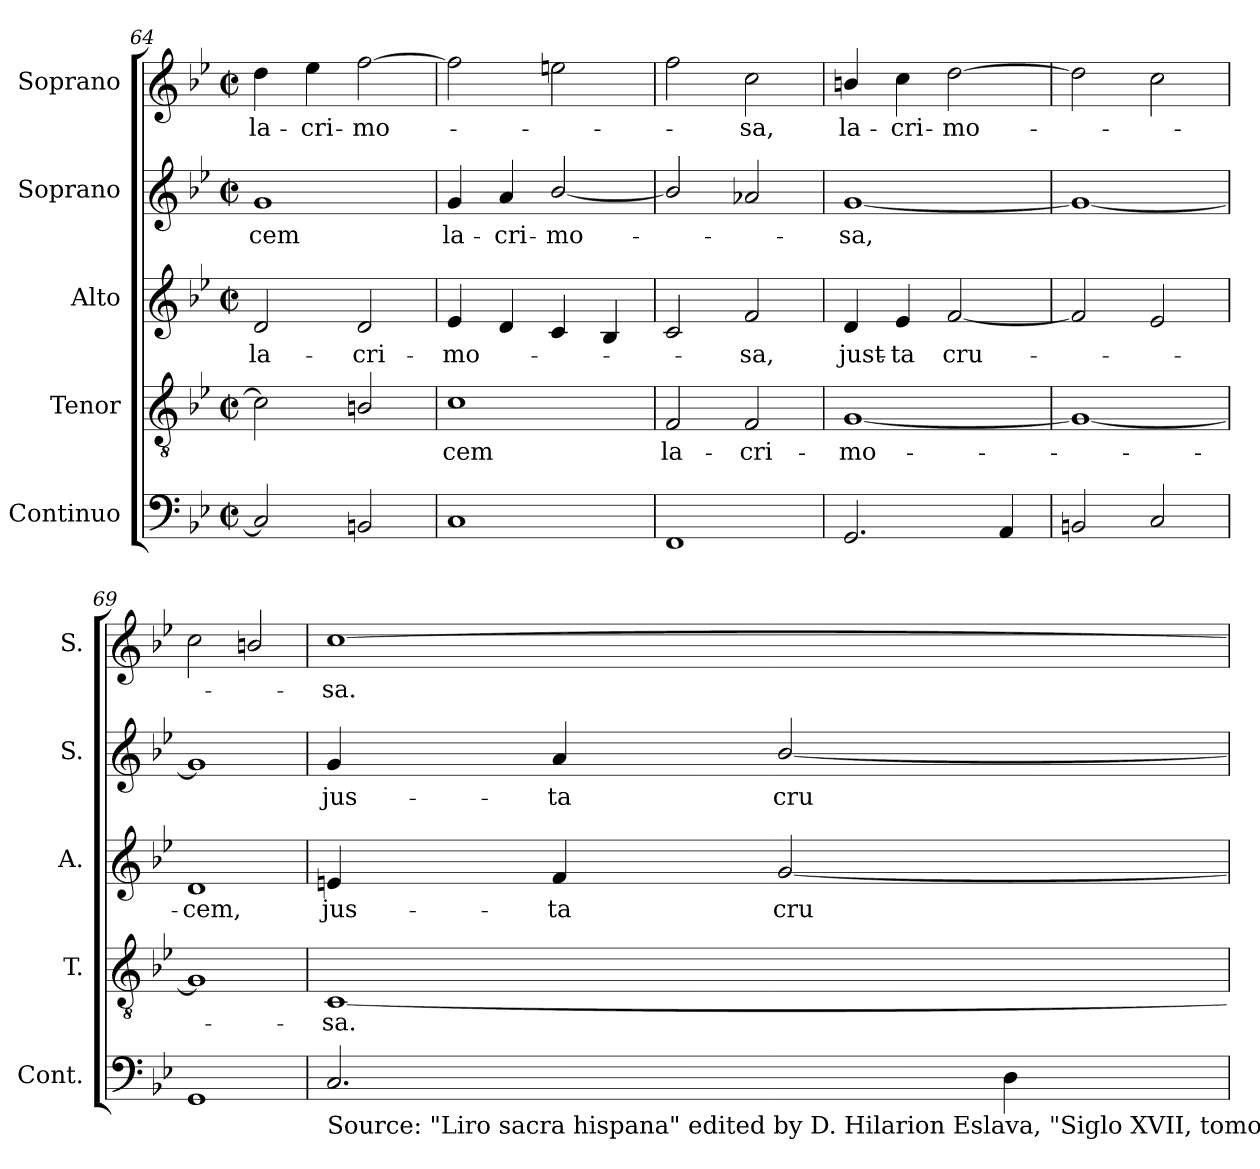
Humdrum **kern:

**kern	**kern	**text	**kern	**text	**kern	**text	**kern	**text
*part5	*part4	*part4	*part3	*part3	*part2	*part2	*part1	*part1
*staff5	*staff4	*staff4	*staff3	*staff3	*staff2	*staff2	*staff1	*staff1
*I"Continuo	*I"Tenor	*	*I"Alto	*	*I"Soprano	*	*I"Soprano	*
*I'Cont.	*I'T.	*	*I'A.	*	*I'S.	*	*I'S.	*
*clefF4	*clefGv2	*	*clefG2	*	*clefG2	*	*clefG2	*
*	*ITrd7c12	*	*	*	*	*	*	*
*k[b-e-]	*k[b-e-]	*	*k[b-e-]	*	*k[b-e-]	*	*k[b-e-]	*
*B-:	*B-:	*	*B-:	*	*B-:	*	*B-:	*
*M2/2	*M2/2	*	*M2/2	*	*M2/2	*	*M2/2	*
*met(c|)	*met(c|)	*	*met(c|)	*	*met(c|)	*	*met(c|)	*
=64	=64	=64	=64	=64	=64	=64	=64	=64
!	!	!	!	!LO:LY:b:color=#000000	!	!	!	!
!	!	!	!	!	!	!LO:LY:b:color=#000000	!	!
!	!	!	!	!	!	!	!	!LO:LY:b:color=#000000
2Ci/]	2Ci\]	.	2di/	la-	1gi	-cem	4ddi\	la-
!	!	!	!	!	!	!	!	!LO:LY:b:color=#000000
.	.	.	.	.	.	.	4ee-i\	-cri-
!	!	!	!	!LO:LY:b:color=#000000	!	!	!	!
!	!	!	!	!	!	!	!	!LO:LY:b:color=#000000
2BBni/	2BBni/	.	2di/	-cri-	.	.	[2ffi\	-mo-
=65	=65	=65	=65	=65	=65	=65	=65	=65
!	!	!LO:LY:b:color=#000000	!	!	!	!	!	!
!	!	!	!	!LO:LY:b:color=#000000	!	!	!	!
!	!	!	!	!	!	!LO:LY:b:color=#000000	!	!
1Ci	1Ci	-cem	4e-i/	-mo-	4gi/	la-	2ffi\]	.
!	!	!	!	!	!	!LO:LY:b:color=#000000	!	!
.	.	.	4di/	.	4ai/	-cri-	.	.
!	!	!	!	!	!	!LO:LY:b:color=#000000	!	!
.	.	.	4ci/	.	[2b-i/	-mo-	2eeni\	.
.	.	.	4B-i/	.	.	.	.	.
!!LO:LB:g=z
=66	=66	=66	=66	=66	=66	=66	=66	=66
!	!	!LO:LY:b:color=#000000	!	!	!	!	!	!
1FFi	2FFi/	la-	2ci/	.	2b-i/]	.	2ffi\	.
!	!	!LO:LY:b:color=#000000	!	!	!	!	!	!
!	!	!	!	!LO:LY:b:color=#000000	!	!	!	!
!	!	!	!	!	!	!	!	!LO:LY:b:color=#000000
.	2FFi/	-cri-	2fi/	-sa,	2a-Xi/	.	2cci\	-sa,
=67	=67	=67	=67	=67	=67	=67	=67	=67
!	!	!LO:LY:b:color=#000000	!	!	!	!	!	!
!	!	!	!	!LO:LY:b:color=#000000	!	!	!	!
!	!	!	!	!	!	!LO:LY:b:color=#000000	!	!
!	!	!	!	!	!	!	!	!LO:LY:b:color=#000000
2.GGi/	[1GGi	-mo-	4di/	just-	[1gi	-sa,	4bni/	la-
!	!	!	!	!LO:LY:b:color=#000000	!	!	!	!
!	!	!	!	!	!	!	!	!LO:LY:b:color=#000000
.	.	.	4e-i/	-ta	.	.	4cci\	-cri-
!	!	!	!	!LO:LY:b:color=#000000	!	!	!	!
!	!	!	!	!	!	!	!	!LO:LY:b:color=#000000
.	.	.	[2fi/	cru-	.	.	[2ddi\	-mo-
4AAi/	.	.	.	.	.	.	.	.
=68	=68	=68	=68	=68	=68	=68	=68	=68
2BBni/	1GGi_	.	2fi/]	.	1gi_	.	2ddi\]	.
2Ci/	.	.	2e-i/	.	.	.	2cci\	.
=69	=69	=69	=69	=69	=69	=69	=69	=69
!	!	!	!	!LO:LY:b:color=#000000	!	!	!	!
1GGi	1GGi]	.	1di	-cem,	1gi]	.	2cci\	.
.	.	.	.	.	.	.	2bni/	.
!!LO:LB:g=z
=70	=70	=70	=70	=70	=70	=70	=70	=70
!	!	!LO:LY:b:color=#000000	!	!	!	!	!	!
!	!	!	!	!LO:LY:b:color=#000000	!	!	!	!
!	!	!	!	!	!	!LO:LY:b:color=#000000	!	!
!LO:TX:b:t=Source&colon; "Liro sacra hispana" edited by D. Hilarion Eslava, "Siglo XVII, tomo 1, serie 2", page 201	!	!	!	!	!	!	!	!
!	!	!	!	!	!	!	!	!LO:LY:b:color=#000000
2.Ci/	[1CCi	-sa.	4eni/	jus-	4gi/	jus-	[1cci	-sa.
!	!	!	!	!LO:LY:b:color=#000000	!	!	!	!
!	!	!	!	!	!	!LO:LY:b:color=#000000	!	!
.	.	.	4fi/	-ta	4ai/	-ta	.	.
!	!	!	!	!LO:LY:b:color=#000000	!	!	!	!
!	!	!	!	!	!	!LO:LY:b:color=#000000	!	!
.	.	.	[2gi/	cru-	[2b-i/	cru-	.	.
4Di\	.	.	.	.	.	.	.	.
=	=	=	=	=	=	=	=	=
*-	*-	*-	*-	*-	*-	*-	*-	*-
